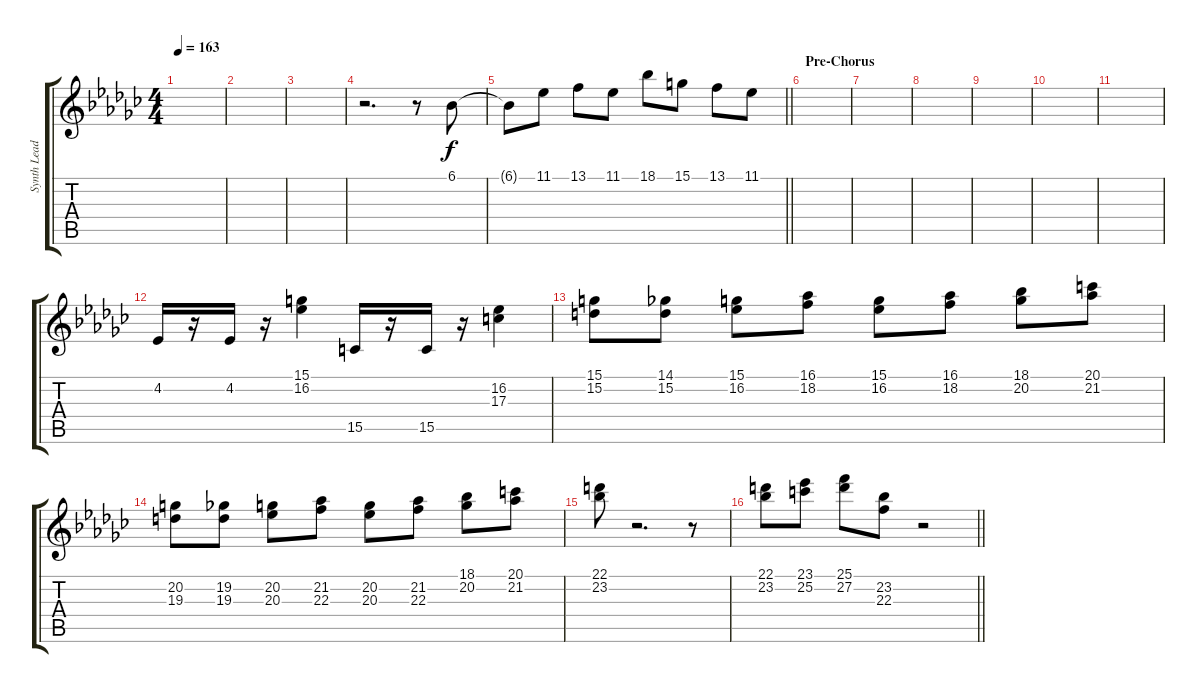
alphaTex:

\track ("Synth Lead 1" "Synth Lead") {instrument lead2sawtooth}
\staff {score tabs}
\tuning (E4 B3 G3 D3 A2 E2) {hide}
\ts (4 4)
\tempo 163
\clef g2
\ks gb
|
|
|
r.2{d} r.8 6.1.8{dy f} |
\barLineRight lightlight
6.1{t}.8 11.1.8 13.1.8 11.1.8 18.1.8 15.1.8 13.1.8 11.1.8 |
\section ("" "Pre-Chorus")
|
|
|
|
|
|
4.2.16 r.16 4.2.16 r.16 (15.1 16.2).4 15.5.16 r.16 15.5.16 r.16 (16.2 17.3).4 |
(15.1 15.2).8 (14.1 15.2).8 (15.1 16.2).8 (16.1 18.2).8 (15.1 16.2).8 (16.1 18.2).8 (18.1 20.2).8 (20.1 21.2).8 |
(20.2 19.3).8 (19.2 19.3).8 (20.2 20.3).8 (21.2 22.3).8 (20.2 20.3).8 (21.2 22.3).8 (18.1 20.2).8 (20.1 21.2).8 |
(22.1 23.2).8 r.2{d} r.8 |
\barLineRight lightlight
(22.1 23.2).8 (23.1 25.2).8 (25.1 27.2).8 (23.2 22.3).8 r.2
